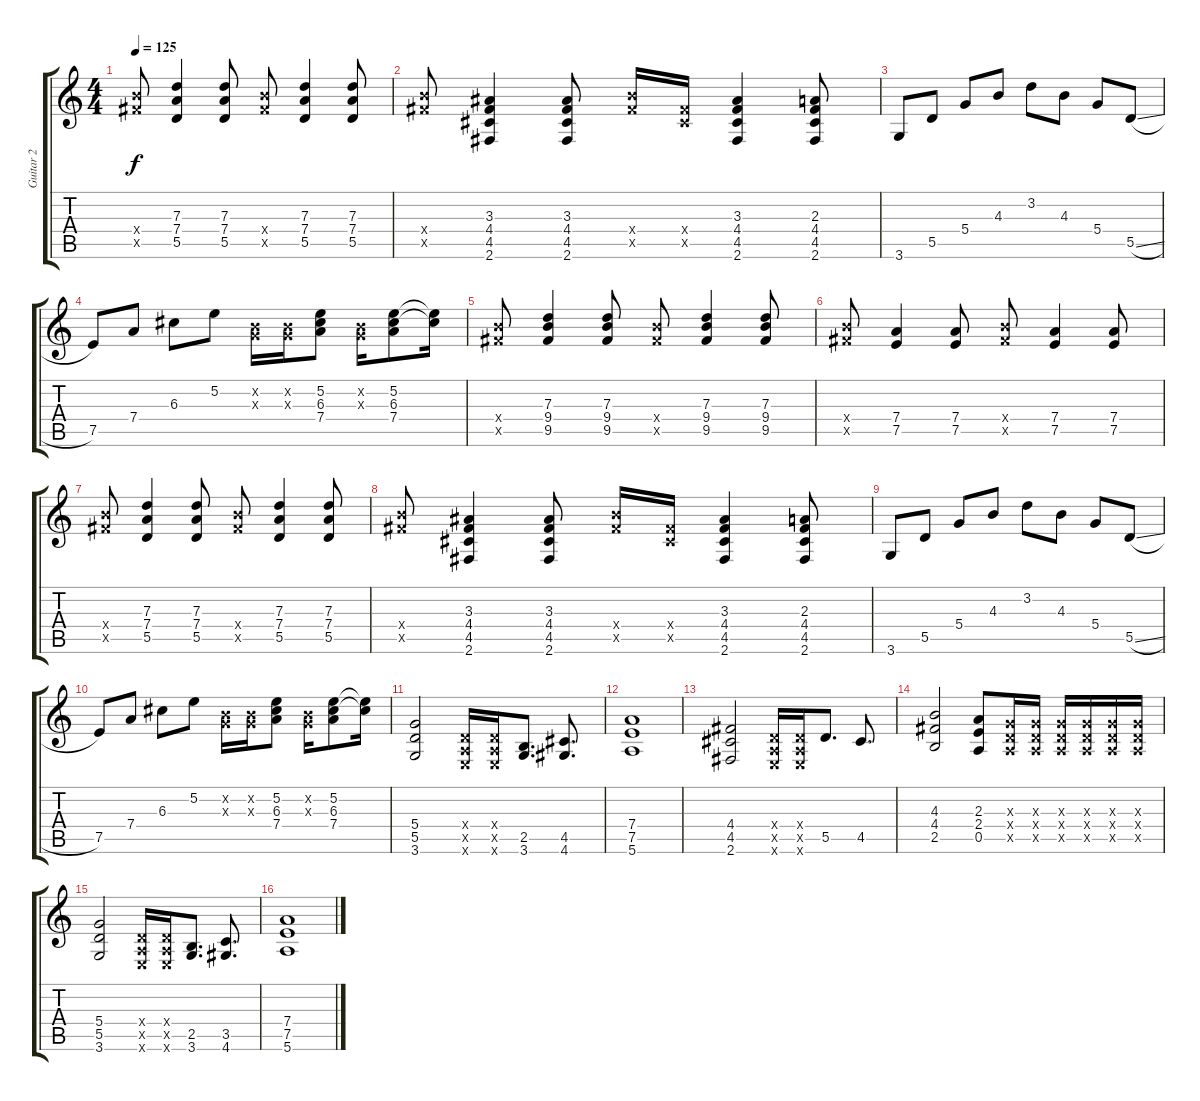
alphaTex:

\track ("Guitar 2" "Guitar 2") {instrument distortionguitar}
\staff {score tabs}
\tuning (E4 B3 G3 D3 A2 E2) {hide}
\ts (4 4)
\tempo 125
\clef g2
\ks c
(9.4{x} 9.5{x}).8{dy f} (7.3 7.4 5.5).4 (7.3 7.4 5.5).8 (9.4{x} 9.5{x}).8 (7.3 7.4 5.5).4 (7.3 7.4 5.5).8 |
(9.4{x} 9.5{x}).8 (3.3 4.4 4.5 2.6).4 (3.3 4.4 4.5 2.6).8 (9.4{x} 9.5{x}).16 (4.4{x} 4.5{x}).16 (3.3 4.4 4.5 2.6).4 (2.3 4.4 4.5 2.6).8 |
3.6.8 5.5.8 5.4.8 4.3.8 3.2.8 4.3.8 5.4.8 5.5{sl}.8 |
7.5.8 7.4.8 6.3.8 5.2.8 (0.2{x} 0.3{x}).16 (0.2{x} 0.3{x}).16 (5.2 6.3 7.4).8 (0.2{x} 0.3{x}).16 (5.2 6.3 7.4).8 (5.2{t} 6.3{t}).16 |
(9.4{x} 9.5{x}).8{volume 11} (7.3 9.4 9.5).4 (7.3 9.4 9.5).8 (9.4{x} 9.5{x}).8 (7.3 9.4 9.5).4 (7.3 9.4 9.5).8 |
(9.4{x} 9.5{x}).8 (7.4 7.5).4 (7.4 7.5).8 (9.4{x} 9.5{x}).8 (7.4 7.5).4 (7.4 7.5).8 |
(9.4{x} 9.5{x}).8 (7.3 7.4 5.5).4 (7.3 7.4 5.5).8 (9.4{x} 9.5{x}).8 (7.3 7.4 5.5).4 (7.3 7.4 5.5).8 |
(9.4{x} 9.5{x}).8 (3.3 4.4 4.5 2.6).4 (3.3 4.4 4.5 2.6).8 (9.4{x} 9.5{x}).16 (4.4{x} 4.5{x}).16 (3.3 4.4 4.5 2.6).4 (2.3 4.4 4.5 2.6).8 |
3.6.8 5.5.8 5.4.8 4.3.8 3.2.8 4.3.8 5.4.8 5.5{sl}.8 |
7.5.8 7.4.8 6.3.8 5.2.8 (0.2{x} 0.3{x}).16 (0.2{x} 0.3{x}).16 (5.2 6.3 7.4).8 (0.2{x} 0.3{x}).16 (5.2 6.3 7.4).8 (5.2{t} 6.3{t}).16 |
(5.4 5.5 3.6).2{volume 16} (0.4{x} 0.5{x} 0.6{x}).16 (0.4{x} 0.5{x} 0.6{x}).16 (2.5 3.6).8{d} (4.5 4.6).8{d} |
(7.4 7.5 5.6).1 |
(4.4 4.5 2.6).2 (0.4{x} 0.5{x} 0.6{x}).16 (0.4{x} 0.5{x} 0.6{x}).16 5.5.8{d} 4.5.8{d} |
(4.3 4.4 2.5).2 (2.3 2.4 0.5).8 (0.3{x} 0.4{x} 0.5{x}).16 (0.3{x} 0.4{x} 0.5{x}).16 (0.3{x} 0.4{x} 0.5{x}).16 (0.3{x} 0.4{x} 0.5{x}).16 (0.3{x} 0.4{x} 0.5{x}).16 (0.3{x} 0.4{x} 0.5{x}).16 |
(5.4 5.5 3.6).2{volume 16} (0.4{x} 0.5{x} 0.6{x}).16 (0.4{x} 0.5{x} 0.6{x}).16 (2.5 3.6).8{d} (3.5 4.6).8{d} |
(7.4 7.5 5.6).1
